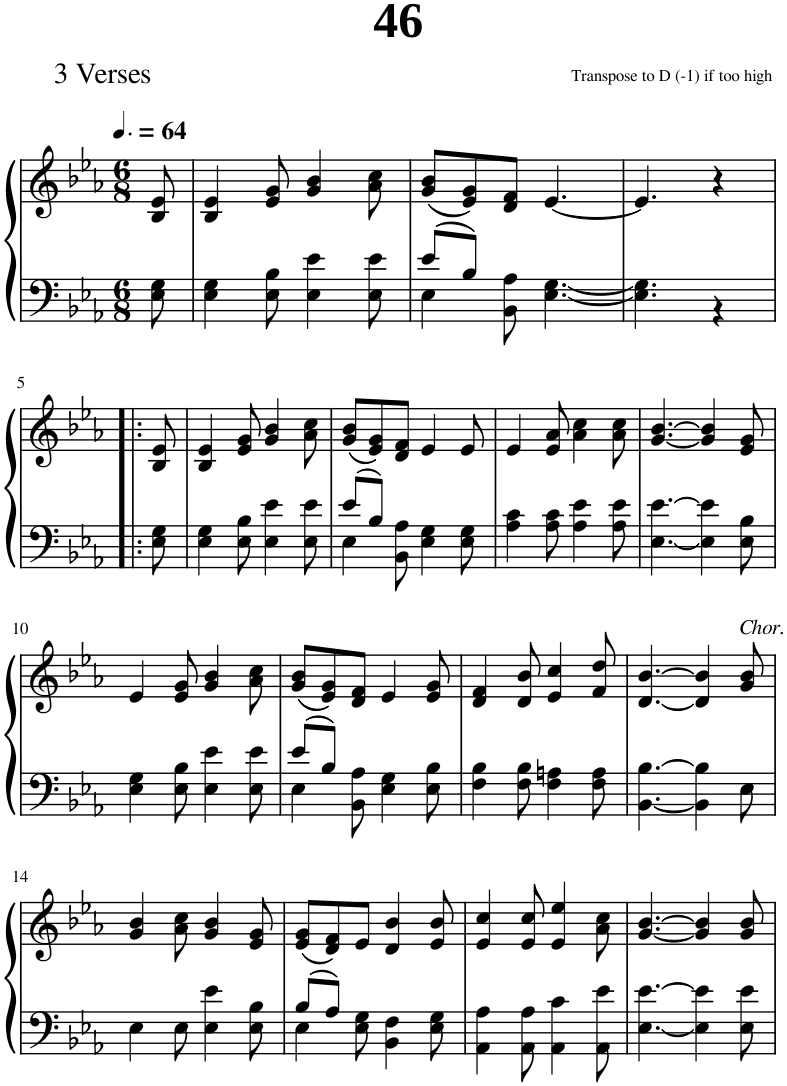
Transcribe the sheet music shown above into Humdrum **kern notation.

**kern	**kern
*part1	*part1
*staff2	*staff1
*I"Piano	*
*I'Pno.	*
*clefF4	*clefG2
*k[b-e-a-]	*k[b-e-a-]
*M6/8	*M6/8
*MM96	*MM96
=1	=1
8E-\ 8G\	8B-/ 8e-/
=2	=2
4E-\ 4G\	4B-/ 4e-/
8E-\ 8B-\	8e-/ 8g/
4E-\ 4e-\	4g/ 4b-/
8E-\ 8e-\	8a-\ 8cc\
=3	=3
*^	*
8e-/L	4E-\	(8g/ 8b-/L
8B-/J	.	8e-/ 8g/)
2ryy	8BB-\ 8A-\	8d/ 8f/J
.	[4.E-\ [4.G\	[4.e-/
=4	=4	=4
2ryy	4.E-\] 4.G\]	4.e-/]
.	4r	4r
8ryy	.	.
*v	*v	*
!!LO:LB:g=z
=5!|:	=5!|:
8E-\ 8G\	8B-/ 8e-/
=6	=6
4E-\ 4G\	4B-/ 4e-/
8E-\ 8B-\	8e-/ 8g/
4E-\ 4e-\	4g/ 4b-/
8E-\ 8e-\	8a-\ 8cc\
=7	=7
*^	*
8e-/L	4E-\	(8g/ 8b-/L
8B-/J	.	8e-/ 8g/)
2ryy	8BB-\ 8A-\	8d/ 8f/J
.	4E-\ 4G\	4e-/
.	8E-\ 8G\	8e-/
*v	*v	*
=8	=8
4A-\ 4c\	4e-/
8A-\ 8c\	8e-/ 8a-/
4A-\ 4e-\	4a-\ 4cc\
8A-\ 8e-\	8a-\ 8cc\
=9	=9
[4.E-\ [4.e-\	[4.g/ [4.b-/
4E-\] 4e-\]	4g/] 4b-/]
8E-\ 8B-\	8e-/ 8g/
!!LO:LB:g=z
=10	=10
4E-\ 4G\	4e-/
8E-\ 8B-\	8e-/ 8g/
4E-\ 4e-\	4g/ 4b-/
8E-\ 8e-\	8a-\ 8cc\
=11	=11
*^	*
8e-/L	4E-\	(8g/ 8b-/L
8B-/J	.	8e-/ 8g/)
2ryy	8BB-\ 8A-\	8d/ 8f/J
.	4E-\ 4G\	4e-/
.	8E-\ 8B-\	8e-/ 8g/
*v	*v	*
=12	=12
4F\ 4B-\	4d/ 4f/
8F\ 8B-\	8d/ 8b-/
4F\ 4An\	4e-/ 4cc/
8F\ 8A\	8f/ 8dd/
=13	=13
[4.BB-\ [4.B-\	[4.d/ [4.b-/
4BB-\] 4B-\]	4d/] 4b-/]
!	!LO:TX:a:i:t=Chor.
8E-\	8g/ 8b-/
!!LO:LB:g=z
=14	=14
4E-\	4g/ 4b-/
8E-\	8a-\ 8cc\
4E-\ 4e-\	4g/ 4b-/
8E-\ 8B-\	8e-/ 8g/
=15	=15
*^	*
8B-/L	4E-\	(8e-/ 8g/L
8A-/J	.	8d/ 8f/)
2ryy	8E-\ 8G\	8e-/J
.	4BB-\ 4F\	4d/ 4b-/
.	8E-\ 8G\	8e-/ 8b-/
*v	*v	*
=16	=16
4AA-\ 4A-\	4e-/ 4cc/
8AA-\ 8A-\	8e-/ 8cc/
4AA-\ 4c\	4e-/ 4ee-/
8AA-\ 8e-\	8a-\ 8cc\
=17	=17
[4.E-\ [4.e-\	[4.g/ [4.b-/
4E-\] 4e-\]	4g/] 4b-/]
8E-\ 8e-\	8g/ 8b-/
=	=
*-	*-
